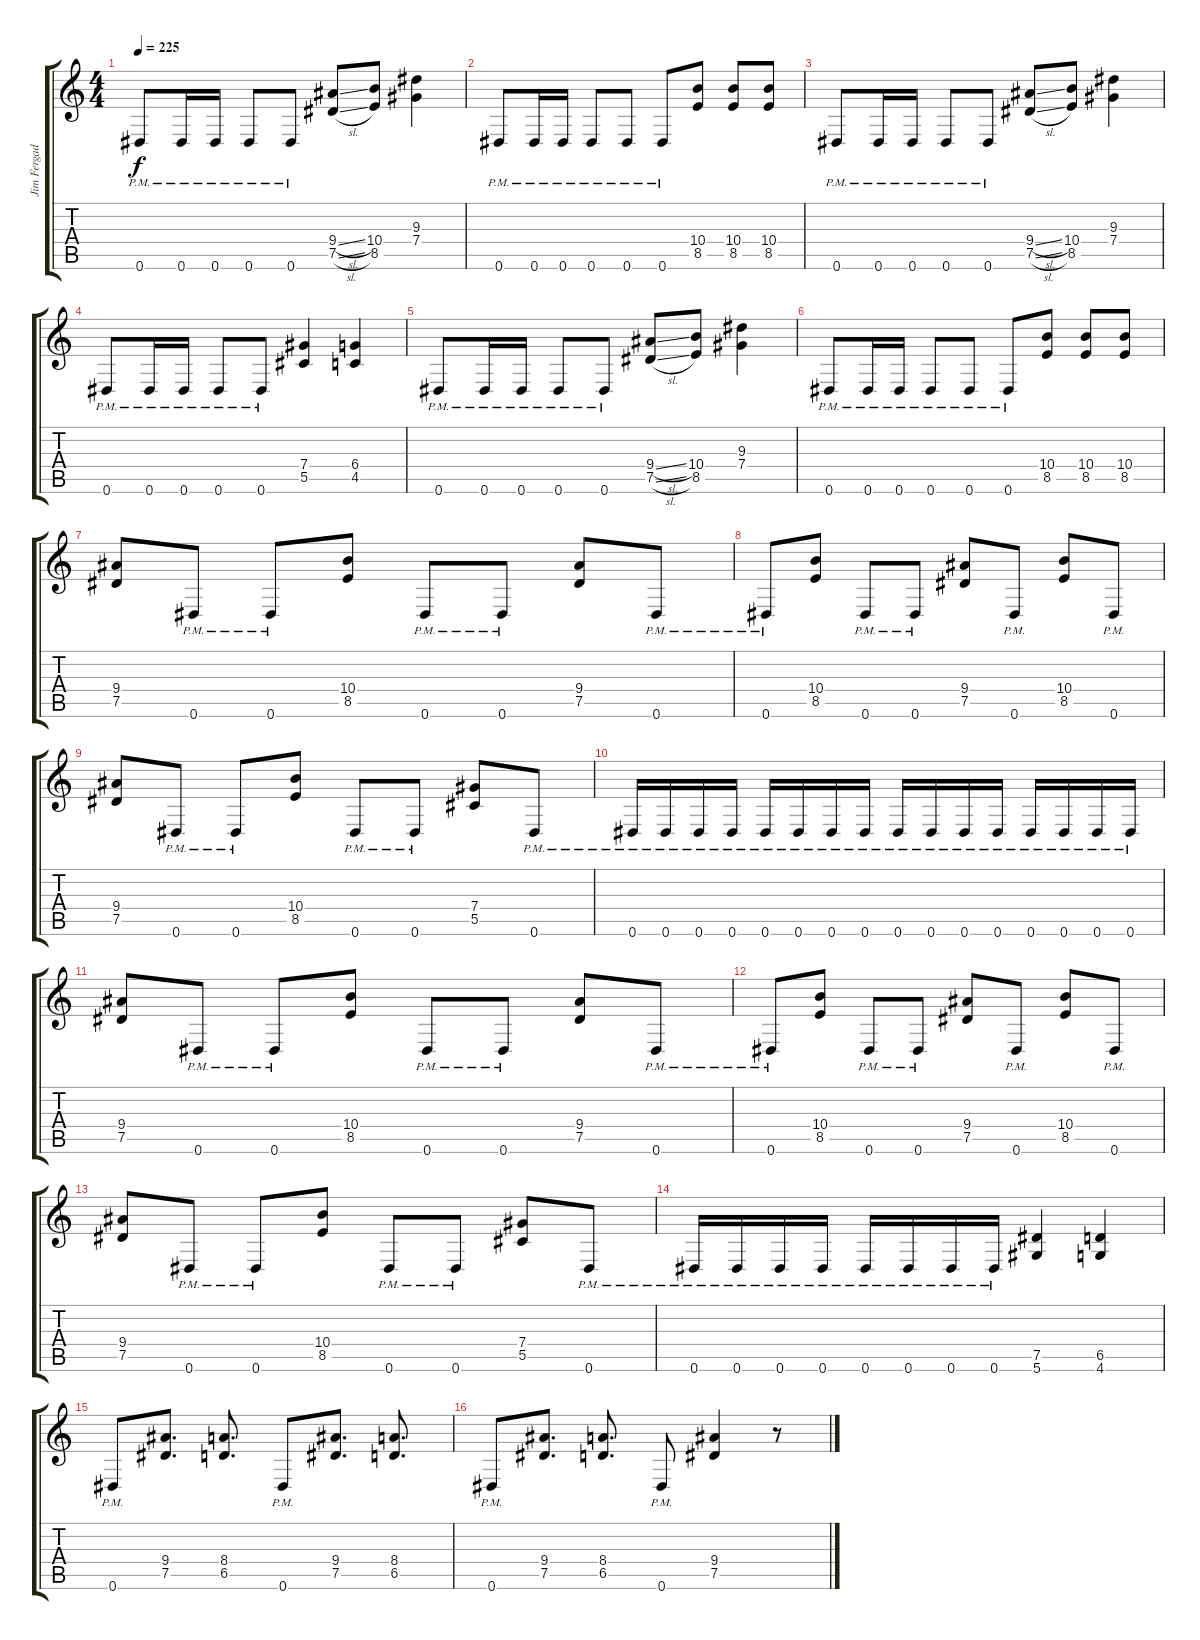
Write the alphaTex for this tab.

\track ("Jim Fergades" "Jim Fergad") {instrument distortionguitar}
\staff {score tabs}
\tuning (Eb4 Bb3 Gb3 Db3 Ab2 Eb2) {hide}
\ts (4 4)
\tempo 225
\clef g2
\ks c
0.6{pm}.8{dy f} 0.6{pm}.16 0.6{pm}.16 0.6{pm}.8 0.6{pm}.8 (9.4{sl} 7.5{sl}).8 (10.4 8.5).8 (9.3 7.4).4 |
0.6{pm}.8 0.6{pm}.16 0.6{pm}.16 0.6{pm}.8 0.6{pm}.8 0.6{pm}.8 (10.4 8.5).8 (10.4 8.5).8 (10.4 8.5).8 |
0.6{pm}.8 0.6{pm}.16 0.6{pm}.16 0.6{pm}.8 0.6{pm}.8 (9.4{sl} 7.5{sl}).8 (10.4 8.5).8 (9.3 7.4).4 |
0.6{pm}.8 0.6{pm}.16 0.6{pm}.16 0.6{pm}.8 0.6{pm}.8 (7.4 5.5).4 (6.4 4.5).4 |
0.6{pm}.8 0.6{pm}.16 0.6{pm}.16 0.6{pm}.8 0.6{pm}.8 (9.4{sl} 7.5{sl}).8 (10.4 8.5).8 (9.3 7.4).4 |
0.6{pm}.8 0.6{pm}.16 0.6{pm}.16 0.6{pm}.8 0.6{pm}.8 0.6{pm}.8 (10.4 8.5).8 (10.4 8.5).8 (10.4 8.5).8 |
(9.4 7.5).8 0.6{pm}.8 0.6{pm}.8 (10.4 8.5).8 0.6{pm}.8 0.6{pm}.8 (9.4 7.5).8 0.6{pm}.8 |
0.6{pm}.8 (10.4 8.5).8 0.6{pm}.8 0.6{pm}.8 (9.4 7.5).8 0.6{pm}.8 (10.4 8.5).8 0.6{pm}.8 |
(9.4 7.5).8 0.6{pm}.8 0.6{pm}.8 (10.4 8.5).8 0.6{pm}.8 0.6{pm}.8 (7.4 5.5).8 0.6{pm}.8 |
0.6{pm}.16 0.6{pm}.16 0.6{pm}.16 0.6{pm}.16 0.6{pm}.16 0.6{pm}.16 0.6{pm}.16 0.6{pm}.16 0.6{pm}.16 0.6{pm}.16 0.6{pm}.16 0.6{pm}.16 0.6{pm}.16 0.6{pm}.16 0.6{pm}.16 0.6{pm}.16 |
(9.4 7.5).8 0.6{pm}.8 0.6{pm}.8 (10.4 8.5).8 0.6{pm}.8 0.6{pm}.8 (9.4 7.5).8 0.6{pm}.8 |
0.6{pm}.8 (10.4 8.5).8 0.6{pm}.8 0.6{pm}.8 (9.4 7.5).8 0.6{pm}.8 (10.4 8.5).8 0.6{pm}.8 |
(9.4 7.5).8 0.6{pm}.8 0.6{pm}.8 (10.4 8.5).8 0.6{pm}.8 0.6{pm}.8 (7.4 5.5).8 0.6{pm}.8 |
0.6{pm}.16 0.6{pm}.16 0.6{pm}.16 0.6{pm}.16 0.6{pm}.16 0.6{pm}.16 0.6{pm}.16 0.6{pm}.16 (7.5 5.6).4 (6.5 4.6).4 |
0.6{pm}.8 (9.4 7.5).8{d} (8.4 6.5).8{d} 0.6{pm}.8 (9.4 7.5).8{d} (8.4 6.5).8{d} |
0.6{pm}.8 (9.4 7.5).8{d} (8.4 6.5).8{d} 0.6{pm}.8 (9.4 7.5).4 r.8
